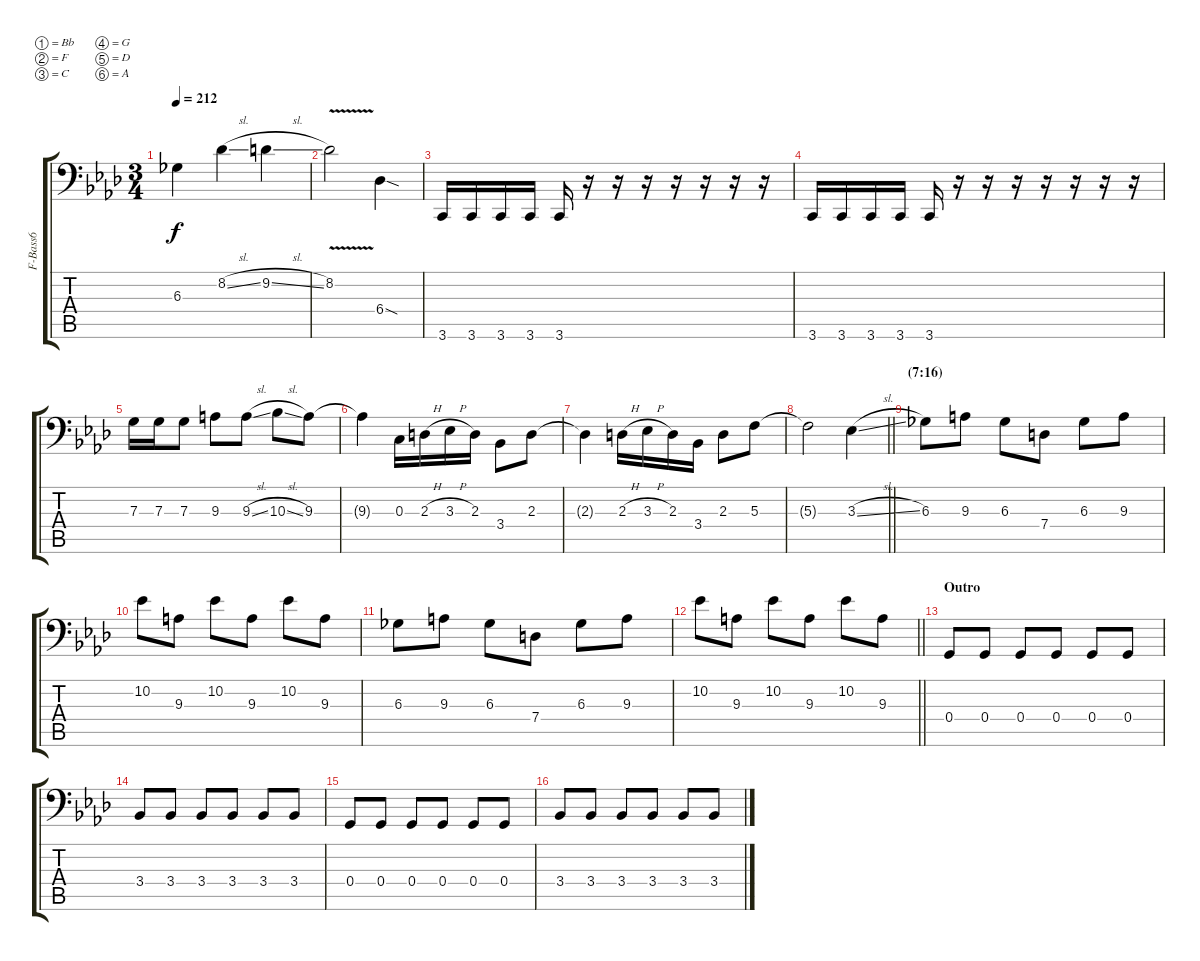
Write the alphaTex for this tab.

\bracketExtendMode groupsimilarinstruments
\otherSystemsTrackNameOrientation horizontal
\track ("Dominic Lapointe" "F-Bass6") {instrument fretlessbass}
\staff {score tabs}
\tuning (Bb2 F2 C2 G1 D1 A0)
\ts (3 4)
\tempo 212
\clef f4
\ks ab
6.3{acc b}.4{dy f beam Down} 8.2{sl acc b}.4{beam Down} 9.2{sl acc forcenatural}.4{beam Down} |
8.2{v acc b}.2{beam Down} 6.4{sod acc b}.4{beam Down} |
3.6{acc forcenatural}.16{beam Up} 3.6{acc forcenatural}.16{beam Up} 3.6{acc forcenatural}.16{beam Up} 3.6{acc forcenatural}.16{beam Up} 3.6{acc forcenatural}.16{beam Up} r.16{beam Up} r.16{beam Up} r.16{beam Up} r.16{beam Up} r.16{beam Up} r.16{beam Up} r.16{beam Up} |
3.6{acc forcenatural}.16{beam Up} 3.6{acc forcenatural}.16{beam Up} 3.6{acc forcenatural}.16{beam Up} 3.6{acc forcenatural}.16{beam Up} 3.6{acc forcenatural}.16{beam Up} r.16{beam Up} r.16{beam Up} r.16{beam Up} r.16{beam Up} r.16{beam Up} r.16{beam Up} r.16{beam Up} |
7.3{acc forcenatural}.16{beam Down} 7.3{acc forcenatural}.16{beam Down} 7.3{acc forcenatural}.8{beam Down} 9.3{acc forcenatural}.8{beam Down} 9.3{sl acc forcenatural}.8{beam Down} 10.3{sl acc forcenatural}.8{beam Down} 9.3{acc forcenatural}.8{beam Down} |
9.3{t acc forcenatural}.4{beam Down} 0.3{acc forcenatural}.16{beam Down} 2.3{h acc forcenatural}.16{beam Down} 3.3{h acc forcenatural}.16{beam Down} 2.3{acc forcenatural}.16{beam Down} 3.4{acc forcenatural}.8{beam Down} 2.3{acc forcenatural}.8{beam Down} |
2.3{t acc forcenatural}.4{beam Down} 2.3{h acc forcenatural}.16{beam Down} 3.3{h acc forcenatural}.16{beam Down} 2.3{acc forcenatural}.16{beam Down} 3.4{acc forcenatural}.16{beam Down} 2.3{acc forcenatural}.8{beam Down} 5.3{acc forcenatural}.8{beam Down} |
\barLineRight lightlight
5.3{t acc forcenatural}.2{beam Down} 3.3{sl acc forcenatural}.4{beam Down} |
\section ("" "(7:16)")
6.3{acc b}.8{beam Down} 9.3{acc forcenatural}.8{beam Down} 6.3{acc b}.8{beam Down} 7.4{acc forcenatural}.8{beam Down} 6.3{acc b}.8{beam Down} 9.3{acc forcenatural}.8{beam Down} |
10.2{acc forcenatural}.8{beam Down} 9.3{acc forcenatural}.8{beam Down} 10.2{acc forcenatural}.8{beam Down} 9.3{acc forcenatural}.8{beam Down} 10.2{acc forcenatural}.8{beam Down} 9.3{acc forcenatural}.8{beam Down} |
6.3{acc b}.8{beam Down} 9.3{acc forcenatural}.8{beam Down} 6.3{acc b}.8{beam Down} 7.4{acc forcenatural}.8{beam Down} 6.3{acc b}.8{beam Down} 9.3{acc forcenatural}.8{beam Down} |
\barLineRight lightlight
10.2{acc forcenatural}.8{beam Down} 9.3{acc forcenatural}.8{beam Down} 10.2{acc forcenatural}.8{beam Down} 9.3{acc forcenatural}.8{beam Down} 10.2{acc forcenatural}.8{beam Down} 9.3{acc forcenatural}.8{beam Down} |
\section ("" "Outro")
0.4{acc forcenatural}.8{beam Up} 0.4{acc forcenatural}.8{beam Up} 0.4{acc forcenatural}.8{beam Up} 0.4{acc forcenatural}.8{beam Up} 0.4{acc forcenatural}.8{beam Up} 0.4{acc forcenatural}.8{beam Up} |
3.4{acc forcenatural}.8{beam Up} 3.4{acc forcenatural}.8{beam Up} 3.4{acc forcenatural}.8{beam Up} 3.4{acc forcenatural}.8{beam Up} 3.4{acc forcenatural}.8{beam Up} 3.4{acc forcenatural}.8{beam Up} |
0.4{acc forcenatural}.8{beam Up} 0.4{acc forcenatural}.8{beam Up} 0.4{acc forcenatural}.8{beam Up} 0.4{acc forcenatural}.8{beam Up} 0.4{acc forcenatural}.8{beam Up} 0.4{acc forcenatural}.8{beam Up} |
3.4{acc forcenatural}.8{beam Up} 3.4{acc forcenatural}.8{beam Up} 3.4{acc forcenatural}.8{beam Up} 3.4{acc forcenatural}.8{beam Up} 3.4{acc forcenatural}.8{beam Up} 3.4{acc forcenatural}.8{beam Up}
